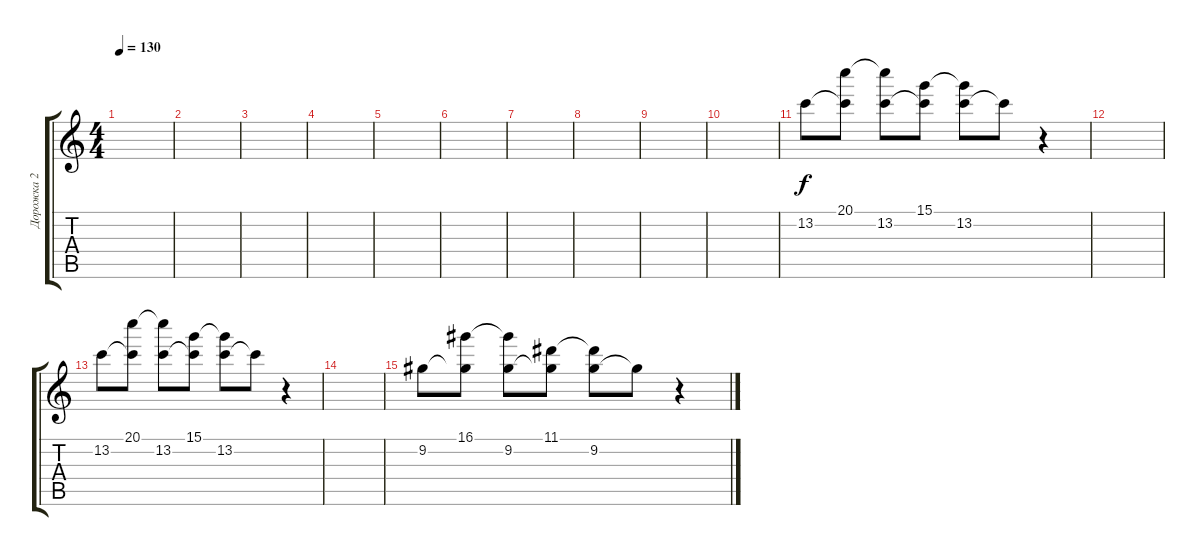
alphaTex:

\track ("Дорожка 2" "Дорожка 2") {instrument acousticguitarsteel}
\staff {score tabs}
\tuning (E4 B3 G3 D3 A2 E2) {hide}
\ts (4 4)
\tempo 130
\clef g2
\ks c
|
|
|
|
|
|
|
|
|
|
13.2.8 (20.1 13.2{t}).8 (20.1{t} 13.2).8 (15.1 13.2{t}).8 (15.1{t} 13.2).8 13.2{t}.8 r.4 |
|
13.2.8 (20.1 13.2{t}).8 (20.1{t} 13.2).8 (15.1 13.2{t}).8 (15.1{t} 13.2).8 13.2{t}.8 r.4 |
|
9.2.8 (16.1 9.2{t}).8 (16.1{t} 9.2).8 (11.1 9.2{t}).8 (11.1{t} 9.2).8 9.2{t}.8 r.4
